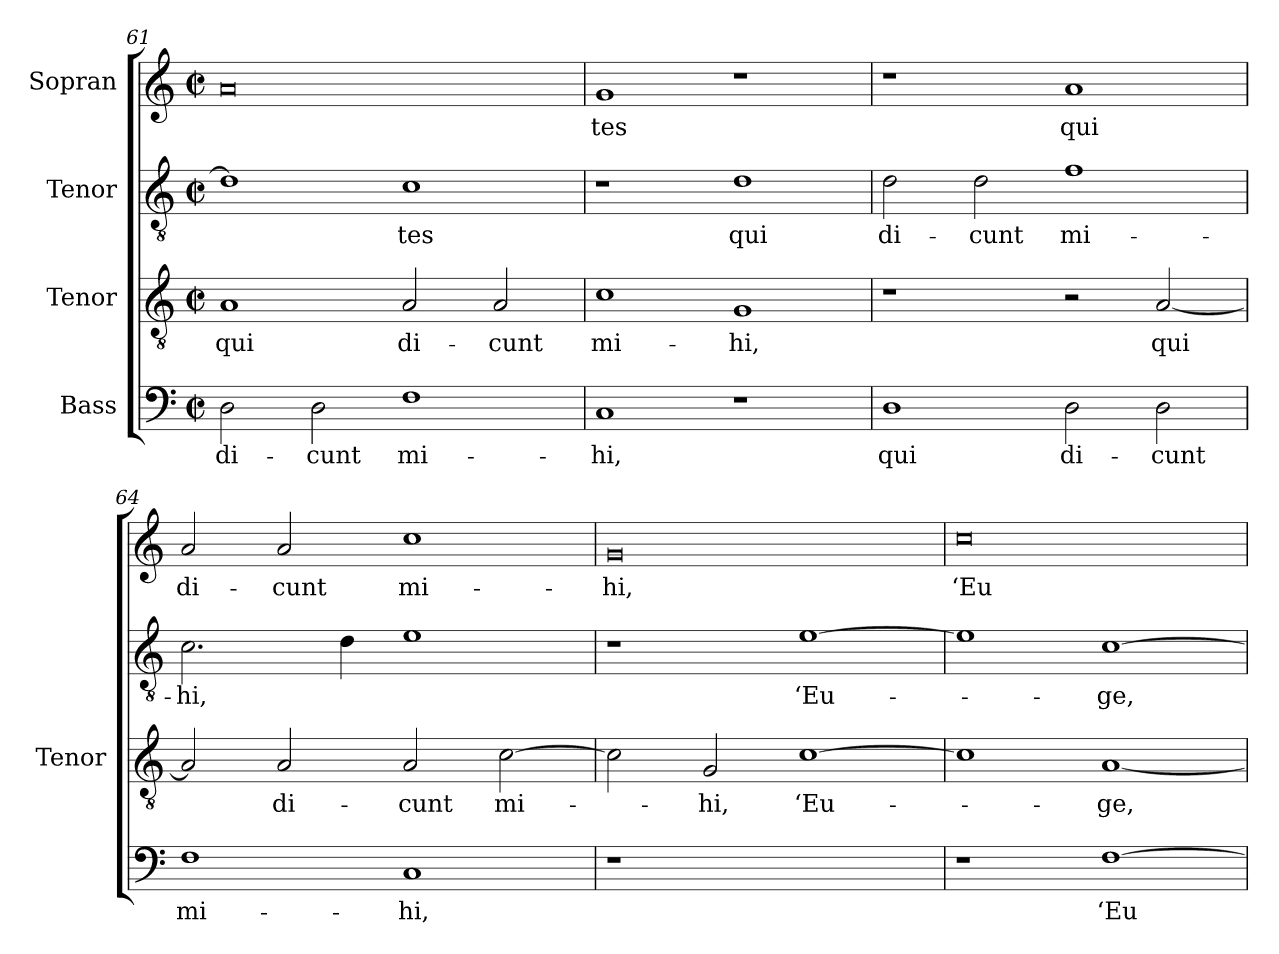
**kern	**text	**kern	**text	**kern	**text	**kern	**text
*part4	*part4	*part3	*part3	*part2	*part2	*part1	*part1
*staff4	*staff4	*staff3	*staff3	*staff2	*staff2	*staff1	*staff1
*I"Bass	*	*I"Tenor	*	*I"Tenor	*	*I"Sopran	*
*	*	*I'Tenor	*	*	*	*	*
*clefF4	*	*clefGv2	*	*clefGv2	*	*clefG2	*
*	*	*ITrd7c12	*	*ITrd7c12	*	*	*
*k[]	*	*k[]	*	*k[]	*	*k[]	*
*M2/2	*	*M2/2	*	*M2/2	*	*M2/2	*
*met(c|)	*	*met(c|)	*	*met(c|)	*	*met(c|)	*
=61	=61	=61	=61	=61	=61	=61	=61
!	!LO:LY:b:color=#000000	!	!	!	!	!	!
!	!	!	!LO:LY:b:color=#000000	!	!	!	!
2Di\	di-	1AAi	qui	1Di]	.	0ai	.
!	!LO:LY:b:color=#000000	!	!	!	!	!	!
2Di\	-cunt	.	.	.	.	.	.
!	!LO:LY:b:color=#000000	!	!	!	!	!	!
!	!	!	!LO:LY:b:color=#000000	!	!	!	!
!	!	!	!	!	!LO:LY:b:color=#000000	!	!
1Fi	mi-	2AAi/	di-	1Ci	-tes	.	.
!	!	!	!LO:LY:b:color=#000000	!	!	!	!
.	.	2AAi/	-cunt	.	.	.	.
=62	=62	=62	=62	=62	=62	=62	=62
!	!LO:LY:b:color=#000000	!	!	!	!	!	!
!	!	!	!LO:LY:b:color=#000000	!	!	!	!
!	!	!	!	!	!	!	!LO:LY:b:color=#000000
1Ci	-hi,	1Ci	mi-	1r	.	1gi	-tes
!	!	!	!LO:LY:b:color=#000000	!	!	!	!
!	!	!	!	!	!LO:LY:b:color=#000000	!	!
1r	.	1GGi	-hi,	1Di	qui	1r	.
!!LO:LB:g=z
=63	=63	=63	=63	=63	=63	=63	=63
!	!LO:LY:b:color=#000000	!	!	!	!	!	!
!	!	!	!	!	!LO:LY:b:color=#000000	!	!
1Di	qui	1r	.	2Di\	di-	1r	.
!	!	!	!	!	!LO:LY:b:color=#000000	!	!
.	.	.	.	2Di\	-cunt	.	.
!	!LO:LY:b:color=#000000	!	!	!	!	!	!
!	!	!	!	!	!LO:LY:b:color=#000000	!	!
!	!	!	!	!	!	!	!LO:LY:b:color=#000000
2Di\	di-	2r	.	1Fi	mi-	1ai	qui
!	!LO:LY:b:color=#000000	!	!	!	!	!	!
!	!	!	!LO:LY:b:color=#000000	!	!	!	!
2Di\	-cunt	[<2AAi/	qui	.	.	.	.
=64	=64	=64	=64	=64	=64	=64	=64
!	!LO:LY:b:color=#000000	!	!	!	!	!	!
!	!	!	!	!	!LO:LY:b:color=#000000	!	!
!	!	!	!	!	!	!	!LO:LY:b:color=#000000
1Fi	mi-	2AAi/]	.	2.Ci\	-hi,	2ai/	di-
!	!	!	!LO:LY:b:color=#000000	!	!	!	!
!	!	!	!	!	!	!	!LO:LY:b:color=#000000
.	.	2AAi/	di-	.	.	2ai/	-cunt
.	.	.	.	4Di\	.	.	.
!	!LO:LY:b:color=#000000	!	!	!	!	!	!
!	!	!	!LO:LY:b:color=#000000	!	!	!	!
!	!	!	!	!	!	!	!LO:LY:b:color=#000000
1Ci	-hi,	2AAi/	-cunt	1Ei	.	1cci	mi-
!	!	!	!LO:LY:b:color=#000000	!	!	!	!
.	.	[>2Ci\	mi-	.	.	.	.
=65	=65	=65	=65	=65	=65	=65	=65
!LO:N:vis=1	!	!	!	!	!	!	!
!	!	!	!	!	!	!	!LO:LY:b:color=#000000
1r	.	2Ci\]	.	1r	.	0gi	-hi,
!	!	!	!LO:LY:b:color=#000000	!	!	!	!
.	.	2GGi/	-hi,	.	.	.	.
!	!	!	!LO:LY:b:color=#000000	!	!	!	!
!	!	!	!	!	!LO:LY:b:color=#000000	!	!
1ryy	.	[>1Ci	‘Eu-	[>1Ei	‘Eu-	.	.
=66	=66	=66	=66	=66	=66	=66	=66
!	!	!	!	!	!	!	!LO:LY:b:color=#000000
1r	.	1Ci]	.	1Ei]	.	0cci	‘Eu-
!	!LO:LY:b:color=#000000	!	!	!	!	!	!
!	!	!	!LO:LY:b:color=#000000	!	!	!	!
!	!	!	!	!	!LO:LY:b:color=#000000	!	!
[>1Fi	‘Eu-	[<1AAi	-ge,	[>1Ci	-ge,	.	.
=	=	=	=	=	=	=	=
*-	*-	*-	*-	*-	*-	*-	*-
